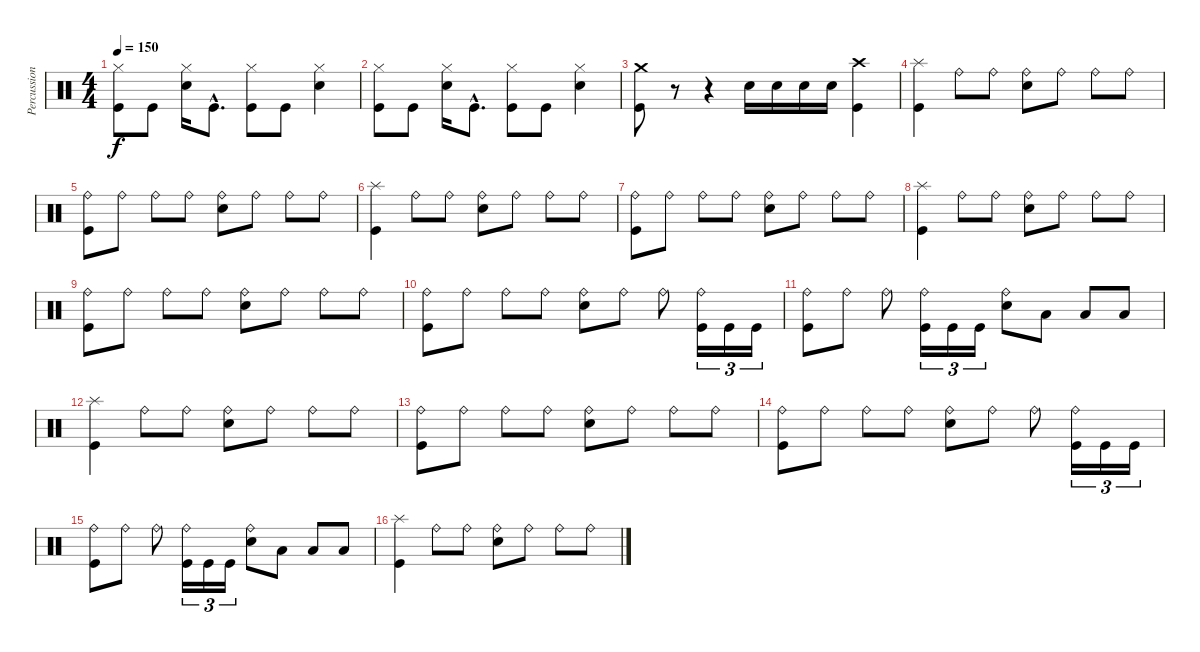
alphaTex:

\track ("Percussions" "Percussion") {instrument percussion}
\staff {score}
\articulation defaults
\ts (4 4)
\tempo 150
\clef neutral
\ks c
("Kick (hit)" "Hi-Hat (closed)").8{dy f} "Kick (hit)".8 ("Electric Snare (hit)" "Hi-Hat (closed)").16 "Kick (hit)"{hac}.8{d} ("Kick (hit)" "Hi-Hat (closed)").8 "Kick (hit)".8 ("Electric Snare (hit)" "Hi-Hat (closed)").4 |
("Kick (hit)" "Hi-Hat (closed)").8 "Kick (hit)".8 ("Electric Snare (hit)" "Hi-Hat (closed)").16 "Kick (hit)"{hac}.8{d} ("Kick (hit)" "Hi-Hat (closed)").8 "Kick (hit)".8 ("Electric Snare (hit)" "Hi-Hat (closed)").4 |
("Kick (hit)" "Crash medium (hit)").8 r.8 r.4 "Electric Snare (hit)".16 "Electric Snare (hit)".16 "Electric Snare (hit)".16 "Electric Snare (hit)".16 ("Kick (hit)" "Crash high (hit)").4 |
("Kick (hit)" "Splash (hit)").4 "Ride (bell)".8 "Ride (bell)".8 ("Electric Snare (hit)" "Ride (bell)").8 "Ride (bell)".8 "Ride (bell)".8 "Ride (bell)".8 |
("Kick (hit)" "Ride (bell)").8 "Ride (bell)".8 "Ride (bell)".8 "Ride (bell)".8 ("Electric Snare (hit)" "Ride (bell)").8 "Ride (bell)".8 "Ride (bell)".8 "Ride (bell)".8 |
("Kick (hit)" "Splash (hit)").4 "Ride (bell)".8 "Ride (bell)".8 ("Electric Snare (hit)" "Ride (bell)").8 "Ride (bell)".8 "Ride (bell)".8 "Ride (bell)".8 |
("Kick (hit)" "Ride (bell)").8 "Ride (bell)".8 "Ride (bell)".8 "Ride (bell)".8 ("Electric Snare (hit)" "Ride (bell)").8 "Ride (bell)".8 "Ride (bell)".8 "Ride (bell)".8 |
("Kick (hit)" "Splash (hit)").4 "Ride (bell)".8 "Ride (bell)".8 ("Electric Snare (hit)" "Ride (bell)").8 "Ride (bell)".8 "Ride (bell)".8 "Ride (bell)".8 |
("Kick (hit)" "Ride (bell)").8 "Ride (bell)".8 "Ride (bell)".8 "Ride (bell)".8 ("Electric Snare (hit)" "Ride (bell)").8 "Ride (bell)".8 "Ride (bell)".8 "Ride (bell)".8 |
("Kick (hit)" "Ride (bell)").8 "Ride (bell)".8 "Ride (bell)".8 "Ride (bell)".8 ("Electric Snare (hit)" "Ride (bell)").8 "Ride (bell)".8 "Ride (bell)".8 ("Kick (hit)" "Ride (bell)").16{tu (3 2)} "Kick (hit)".16{tu (3 2)} "Kick (hit)".16{tu (3 2)} |
("Kick (hit)" "Ride (bell)").8 "Ride (bell)".8 "Ride (bell)".8 ("Kick (hit)" "Ride (bell)").16{tu (3 2)} "Kick (hit)".16{tu (3 2)} "Kick (hit)".16{tu (3 2)} ("Electric Snare (hit)" "Ride (bell)").8 "Low Floor Tom (hit)".8 "Low Floor Tom (hit)".8 "Low Floor Tom (hit)".8 |
("Kick (hit)" "Splash (hit)").4 "Ride (bell)".8 "Ride (bell)".8 ("Electric Snare (hit)" "Ride (bell)").8 "Ride (bell)".8 "Ride (bell)".8 "Ride (bell)".8 |
("Kick (hit)" "Ride (bell)").8 "Ride (bell)".8 "Ride (bell)".8 "Ride (bell)".8 ("Electric Snare (hit)" "Ride (bell)").8 "Ride (bell)".8 "Ride (bell)".8 "Ride (bell)".8 |
("Kick (hit)" "Ride (bell)").8 "Ride (bell)".8 "Ride (bell)".8 "Ride (bell)".8 ("Electric Snare (hit)" "Ride (bell)").8 "Ride (bell)".8 "Ride (bell)".8 ("Kick (hit)" "Ride (bell)").16{tu (3 2)} "Kick (hit)".16{tu (3 2)} "Kick (hit)".16{tu (3 2)} |
("Kick (hit)" "Ride (bell)").8 "Ride (bell)".8 "Ride (bell)".8 ("Kick (hit)" "Ride (bell)").16{tu (3 2)} "Kick (hit)".16{tu (3 2)} "Kick (hit)".16{tu (3 2)} ("Electric Snare (hit)" "Ride (bell)").8 "Low Floor Tom (hit)".8 "Low Floor Tom (hit)".8 "Low Floor Tom (hit)".8 |
("Kick (hit)" "Splash (hit)").4 "Ride (bell)".8 "Ride (bell)".8 ("Electric Snare (hit)" "Ride (bell)").8 "Ride (bell)".8 "Ride (bell)".8 "Ride (bell)".8
